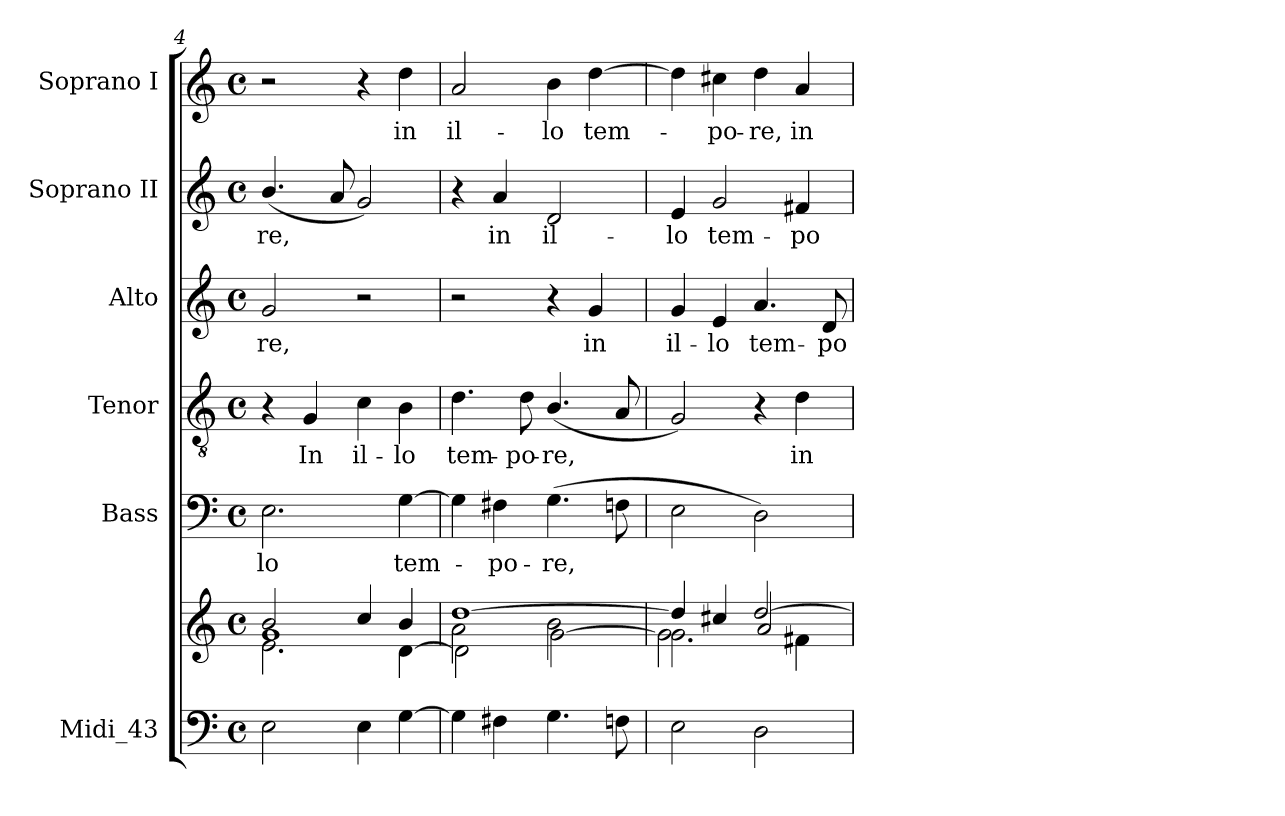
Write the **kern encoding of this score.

**kern	**kern	**kern	**text	**kern	**text	**kern	**text	**kern	**text	**kern	**text
*part6	*part6	*part5	*part5	*part4	*part4	*part3	*part3	*part2	*part2	*part1	*part1
*staff7	*staff6	*staff5	*staff5	*staff4	*staff4	*staff3	*staff3	*staff2	*staff2	*staff1	*staff1
*I"Midi_43	*	*I"Bass	*	*I"Tenor	*	*I"Alto	*	*I"Soprano II	*	*I"Soprano I	*
*	*	*I'B	*	*I'T	*	*I'A	*	*	*	*	*
*clefF4	*clefG2	*clefF4	*	*clefGv2	*	*clefG2	*	*clefG2	*	*clefG2	*
*k[]	*k[]	*k[]	*	*k[]	*	*k[]	*	*k[]	*	*k[]	*
*C:	*C:	*C:	*	*C:	*	*C:	*	*C:	*	*C:	*
*M4/4	*M4/4	*M4/4	*	*M4/4	*	*M4/4	*	*M4/4	*	*M4/4	*
*met(c)	*met(c)	*met(c)	*	*met(c)	*	*met(c)	*	*met(c)	*	*met(c)	*
=4	=4	=4	=4	=4	=4	=4	=4	=4	=4	=4	=4
*	*^	*	*	*	*	*	*	*	*	*	*
*	*	*^	*	*	*	*	*	*	*	*	*	*
!	!	!	!	!	!LO:LY:b	!	!	!	!LO:LY:b	!	!LO:LY:b	!	!
2E	2b/	1g\	2.e\	2.E	-lo	4r	.	2g	-re,	(<4.b/	-re,	2r	.
!	!	!	!	!	!	!	!LO:LY:b	!	!	!	!	!	!
.	.	.	.	.	.	4G	In	.	.	.	.	.	.
.	.	.	.	.	.	.	.	.	.	8a	.	.	.
!	!	!	!	!	!	!	!LO:LY:b	!	!	!	!	!	!
4E	4cc/	.	.	.	.	4c	il-	2r	.	2g)	.	4r	.
!	!	!	!	!	!LO:LY:b	!	!LO:LY:b	!	!	!	!	!	!LO:LY:b
[4G	4b/	.	[4d\	[4G	tem-	4B	-lo	.	.	.	.	4dd	in
=5	=5	=5	=5	=5	=5	=5	=5	=5	=5	=5	=5	=5	=5
!	!	!	!	!	!	!	!LO:LY:b	!	!	!	!	!	!LO:LY:b
4G]	[1dd/	2a\	2d\]	4G]	.	4.d	tem-	2r	.	4r	.	2a	il-
!	!	!	!	!	!LO:LY:b	!	!	!	!	!	!LO:LY:b	!	!
4F#X	.	.	.	4F#X	po-	.	.	.	.	4a	in	.	.
!	!	!	!	!	!	!	!LO:LY:b	!	!	!	!	!	!
.	.	.	.	.	.	8d	-po-	.	.	.	.	.	.
!	!	!	!	!	!LO:LY:b	!	!LO:LY:b	!	!	!	!LO:LY:b	!	!LO:LY:b
4.G	.	2b\	[2g\	(>4.G	-re,	(<4.B/	-re,	4r	.	2d	il-	4b	-lo
!	!	!	!	!	!	!	!	!	!LO:LY:b	!	!	!	!LO:LY:b
.	.	.	.	.	.	.	.	4g	in	.	.	[4dd	tem-
8Fn	.	.	.	8Fn	.	8A	.	.	.	.	.	.	.
=6	=6	=6	=6	=6	=6	=6	=6	=6	=6	=6	=6	=6	=6
!	!	!	!	!	!	!	!	!	!LO:LY:b	!	!LO:LY:b	!	!
2E	4dd/]	2.g\	2g\]	2E	.	2G)	.	4g	il-	4e	-lo	4dd]	.
!	!	!	!	!	!	!	!	!	!LO:LY:b	!	!LO:LY:b	!	!LO:LY:b
.	4cc#X/	.	.	.	.	.	.	4e	-lo	2g	tem-	4cc#X	po-
!	!	!	!	!	!	!	!	!	!LO:LY:b	!	!	!	!LO:LY:b
2D	[2dd/	.	2a/	2D)	.	4r	.	4.a	tem-	.	.	4dd	-re,
!	!	!	!	!	!	!	!LO:LY:b	!	!	!	!LO:LY:b	!	!LO:LY:b
.	.	4f#X\	.	.	.	4d	in	.	.	4f#X	-po-	4a	in
!	!	!	!	!	!	!	!	!	!LO:LY:b	!	!	!	!
.	.	.	.	.	.	.	.	8d	-po-	.	.	.	.
*	*v	*v	*v	*	*	*	*	*	*	*	*	*	*
=	=	=	=	=	=	=	=	=	=	=	=
*-	*-	*-	*-	*-	*-	*-	*-	*-	*-	*-	*-
